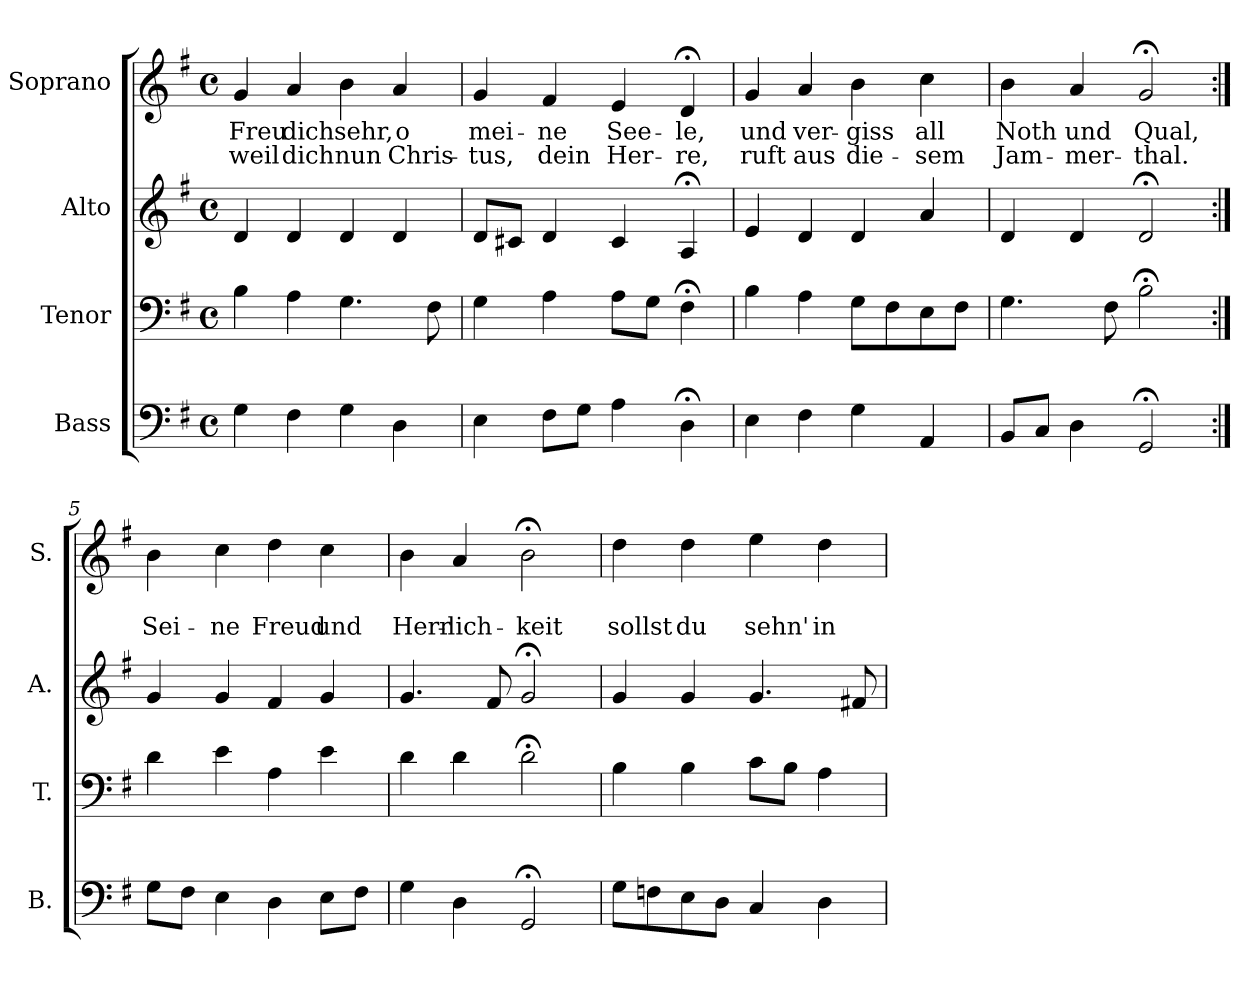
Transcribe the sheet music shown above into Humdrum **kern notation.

**kern	**kern	**kern	**kern	**text	**text
*part4	*part3	*part2	*part1	*part1	*part1
*staff4	*staff3	*staff2	*staff1	*staff1	*staff1
*I"Bass	*I"Tenor	*I"Alto	*I"Soprano	*	*
*I'B.	*I'T.	*I'A.	*I'S.	*	*
*clefF4	*clefF4	*clefG2	*clefG2	*	*
*k[f#]	*k[f#]	*k[f#]	*k[f#]	*	*
*G:	*G:	*G:	*G:	*	*
*M4/4	*M4/4	*M4/4	*M4/4	*	*
*met(c)	*met(c)	*met(c)	*met(c)	*	*
=1	=1	=1	=1	=1	=1
4G\	4B\	4d/	4g/	Freu	weil
4F#\	4A\	4d/	4a/	dich	dich
4G\	4.G\	4d/	4b\	sehr,	nun
4D\	.	4d/	4a/	o	Chris-
.	8F#\	.	.	.	.
=2	=2	=2	=2	=2	=2
4E\	4G\	8d/L	4g/	mei-	-tus,
.	.	8c#X/J	.	.	.
8F#\L	4A\	4d/	4f#/	-ne	dein
8G\J	.	.	.	.	.
4A\	8A\L	4c#/	4e/	See-	Her-
.	8G\J	.	.	.	.
4D;<\	4F#;<\	4A;</	4d;</	-le,	-re,
=3	=3	=3	=3	=3	=3
4E\	4B\	4e/	4g/	und	ruft
4F#\	4A\	4d/	4a/	ver-	aus
4G\	8G\L	4d/	4b\	-giss	die-
.	8F#\	.	.	.	.
4AA/	8E\	4a/	4cc\	all	-sem
.	8F#\J	.	.	.	.
=4	=4	=4	=4	=4	=4
8BB/L	4.G\	4d/	4b\	Noth	Jam-
8C/J	.	.	.	.	.
4D\	.	4d/	4a/	und	-mer-
.	8F#\	.	.	.	.
2GG;</	2B;<\	2d;</	2g;</	Qual,	-thal.
!!LO:LB:g=z
=5:|!	=5:|!	=5:|!	=5:|!	=5:|!	=5:|!
8G\L	4d\	4g/	4b\	.	Sei-
8F#\J	.	.	.	.	.
4E\	4e\	4g/	4cc\	.	-ne
4D\	4A\	4f#/	4dd\	.	Freud
8E\L	4e\	4g/	4cc\	.	und
8F#\J	.	.	.	.	.
=6	=6	=6	=6	=6	=6
4G\	4d\	4.g/	4b\	.	Herr-
4D\	4d\	.	4a/	.	-lich-
.	.	8f#/	.	.	.
2GG;</	2d;<\	2g;</	2b;<\	.	-keit
=7	=7	=7	=7	=7	=7
8G\L	4B\	4g/	4dd\	.	sollst
8Fn\	.	.	.	.	.
8E\	4B\	4g/	4dd\	.	du
8D\J	.	.	.	.	.
4C/	8c\L	4.g/	4ee\	.	sehn'
.	8B\J	.	.	.	.
4D\	4A\	.	4dd\	.	in
.	.	8f#X/	.	.	.
=	=	=	=	=	=
*-	*-	*-	*-	*-	*-
